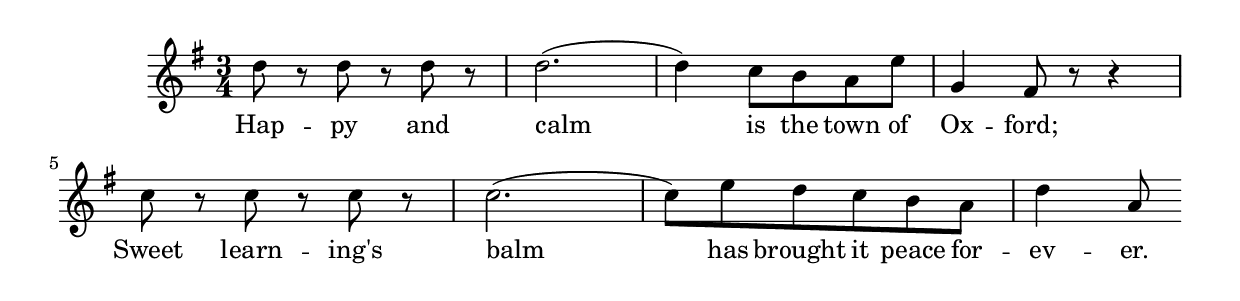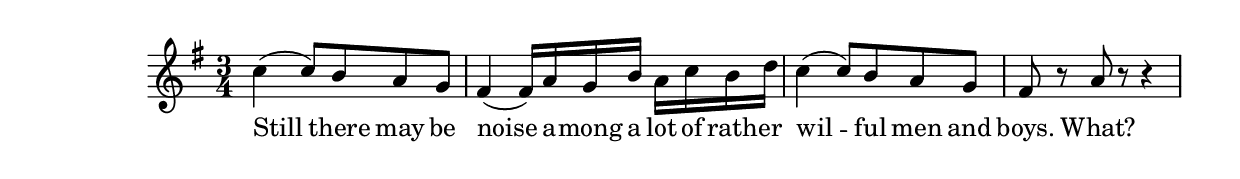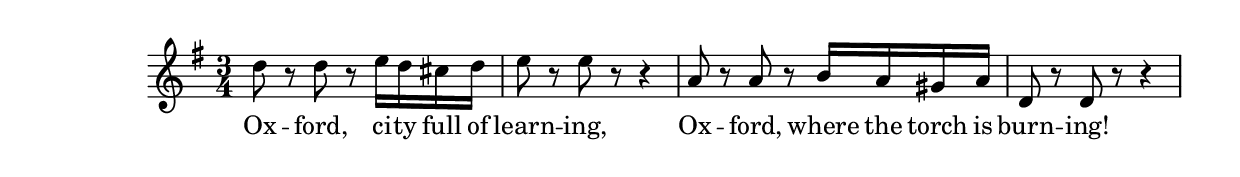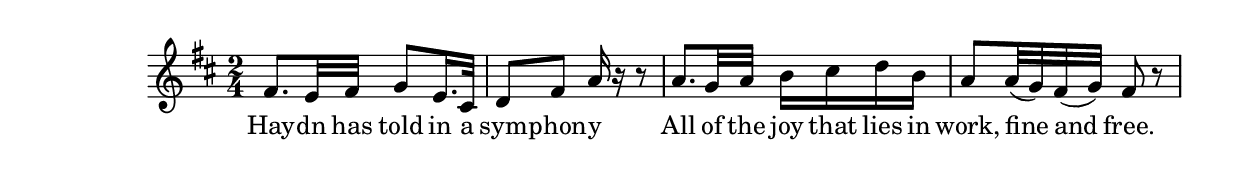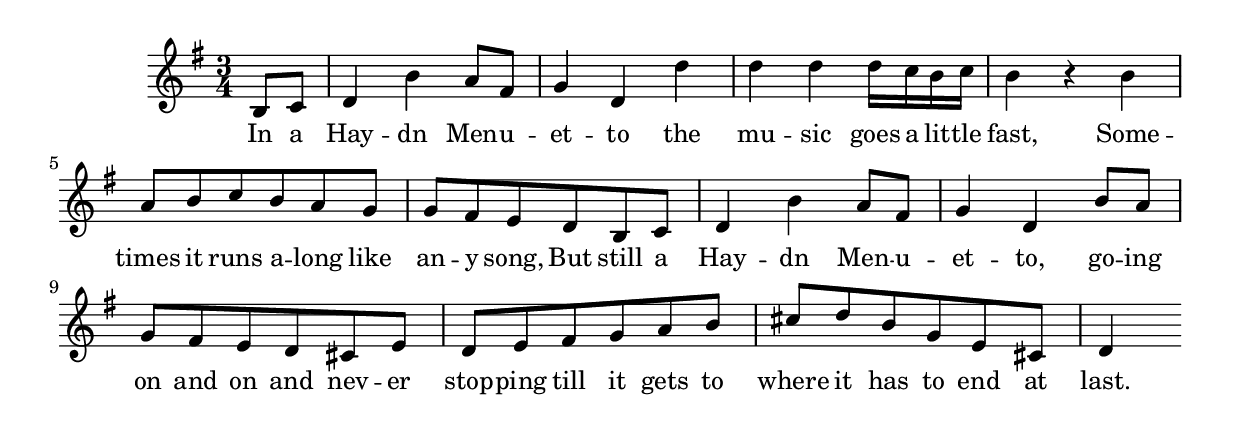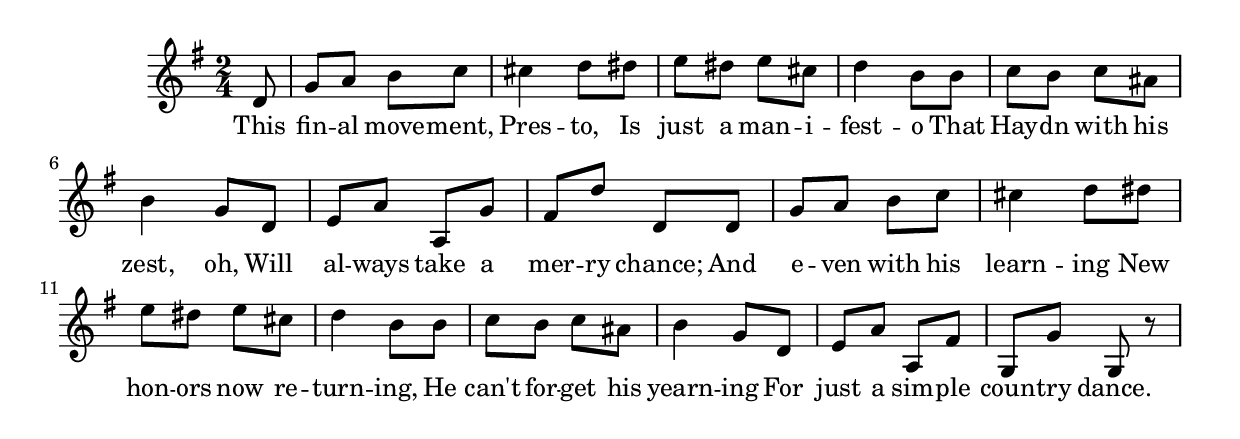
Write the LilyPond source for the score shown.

% Haydn Symphony No. 092 (Oxford)
\version "2.18.2"
% Movement I Melody A {{{
melody_ia = <<
    \relative c'' {
        \clef "treble"
        \key g \major
        \time 3/4
        d8 r8 d r d r | d2.( | d4) c8 b a e' | g,4 fis8 r8 r4 |
        c'8 r8 c r c r | c2.( | c8) e d c b a | d4 a8
    }
    \addlyrics {
      Hap -- py and calm is the town of Ox -- ford;
      Sweet learn -- ing's balm has brought it peace for -- ev -- er.
    }
>> % }}}
% Movement I Melody B {{{
melody_ib = <<
    \relative c'' {
        \clef "treble"
        \key g \major
        \time 3/4
        c4( c8) b a g | fis4( fis16) a16 g b a c b d |
        c4( c8) b a g | fis8 r8 a r r4
    }
    \addlyrics {
      Still there may be noise a -- mong a lot of rath -- er
      wil -- ful men and boys. What?
    }
>> % }}}
% Movement I Melody C {{{
melody_ic = <<
    \relative c'' {
        \clef "treble"
        \key g \major
        \time 3/4
        d8 r8 d r e16 d cis d | e8 r8 e r8 r4 |
        a,8 r8 a r b16 a gis a | d,8 r d r r4 |
    }
    \addlyrics {
      Ox -- ford, ci -- ty full of learn -- ing,
      Ox -- ford, where the torch is burn -- ing!
    }
>> % }}}
% Movement II {{{
melody_ii = <<
    \relative c' {
        \clef "treble"
        \key d \major
        \time 2/4
        fis8. e32 fis g8 e16. cis32 | d8 fis a16 r16 r8 |
        a8. g32 a b16 cis d b | a8 a32( g) fis( g) fis8 r8 |
    }
    \addlyrics {
      Hay -- dn has told in a sym -- phon -- y
      All of the joy that lies in work, fine and free.
    }
>> % }}}
% Movement III {{{
melody_iii = <<
    \relative c' {
        \clef "treble"
        \key g \major
        \time 3/4
        \partial 4 b8 c |
        d4 b' a8 fis | g4 d d' |
        d4 d d16 c b c | b4 r4 b |
        a8 b c b a g | g fis e d b c |
        d4 b' a8 fis | g4 d b'8 a | g8 fis e d cis e |
        d8 e fis g a b | cis8 d b g e cis | d4
    }
    \addlyrics {
      In a Hay -- dn Men -- u -- et -- to the mu -- sic
      goes a lit -- tle fast, Some -- times it runs a -- long
      like an -- y song, But still a Hay -- dn Men -- u -- et -- to,
      go -- ing on and on and nev -- er stop -- ping till it gets 
      to where it has to end at last.
    }
>> % }}}
% Movement IV {{{
melody_iv = <<
    \relative c' {
        \clef "treble"
        \key g \major
        \time 2/4
        \partial 8 d8 |
        g8 a b c | cis4 d8 dis | e8 dis e cis |
        d4 b8 b | c8 b c ais | b4 g8 d | e8 a a,8 g'8 |
        fis8 d' d,8 d | g8 a b c | cis4 d8 dis |
        e dis e cis8 | d4 b8 b | c8 b c ais | b4 g8 d8 |
        e8 a a, fis'8 | g,8 g' g,8 r8 |
    }
    \addlyrics {
      This fin -- al move -- ment, Pres -- to, Is just a
      man -- i -- fest -- o That Hay -- dn with his zest, oh, Will
      al -- ways take a mer -- ry chance; And e -- ven with his
      learn -- ing New hon -- ors now re -- turn -- ing, He can't
      for -- get his yearn -- ing For just a sim -- ple coun -- try dance.
    }
>> % }}}

\paper { oddFooterMarkup = ##f }
\layout { ragged-right = ##f }

\book {
  \bookOutputSuffix "1a"
  \melody_ia
}
\book {
  \bookOutputSuffix "1b"
  \melody_ib
}
\book {
  \bookOutputSuffix "1c"
  \melody_ic
}
\book {
  \bookOutputSuffix "2"
  \melody_ii
}
\book {
  \bookOutputSuffix "3"
  \melody_iii
}
\book {
  \bookOutputSuffix "4"
  \melody_iv
}
